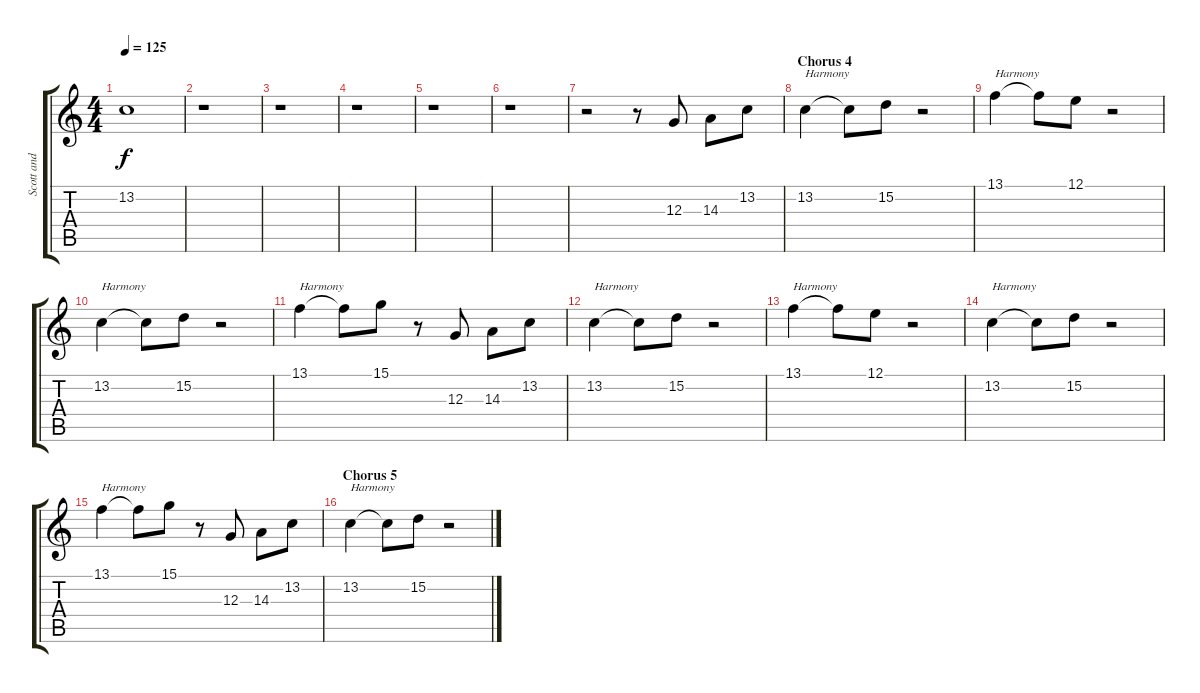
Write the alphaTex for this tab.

\track ("Scott and Tavis (Trumpet)" "Scott and ") {instrument trumpet}
\staff {score tabs}
\tuning (E4 B3 G3 D3 A2 E2) {hide}
\ts (4 4)
\tempo 125
\clef g2
\ks c
13.2{t}.1{dy f volume 6} |
r.1{volume 15} |
r.1 |
r.1 |
r.1 |
r.1 |
r.2 r.8 12.3.8 14.3.8 13.2.8 |
\section ("" "Chorus 4")
13.2.4{txt "Harmony"} 13.2{t}.8 15.2.8 r.2 |
13.1.4{txt "Harmony"} 13.1{t}.8 12.1.8 r.2 |
13.2.4{txt "Harmony"} 13.2{t}.8 15.2.8 r.2 |
13.1.4{txt "Harmony"} 13.1{t}.8 15.1.8 r.8 12.3.8 14.3.8 13.2.8 |
13.2.4{txt "Harmony"} 13.2{t}.8 15.2.8 r.2 |
13.1.4{txt "Harmony"} 13.1{t}.8 12.1.8 r.2 |
13.2.4{txt "Harmony"} 13.2{t}.8 15.2.8 r.2 |
13.1.4{txt "Harmony"} 13.1{t}.8 15.1.8 r.8 12.3.8 14.3.8 13.2.8 |
\section ("" "Chorus 5")
13.2.4{txt "Harmony"} 13.2{t}.8 15.2.8 r.2
